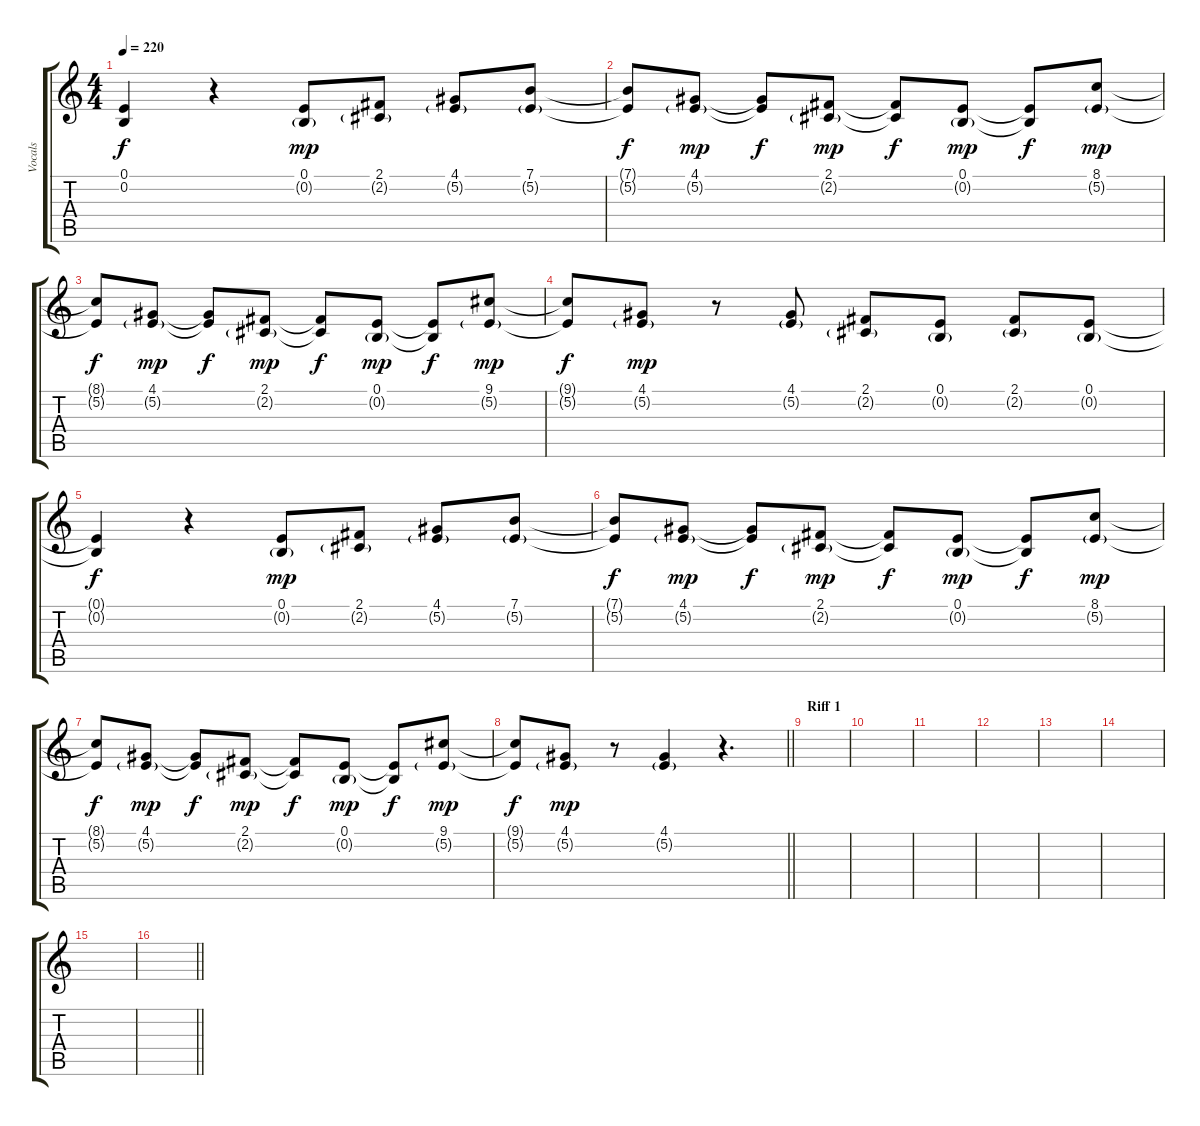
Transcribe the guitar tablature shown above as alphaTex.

\track ("Vocals" "Vocals") {instrument clarinet}
\staff {score tabs}
\tuning (E4 B3 G3 D3 A2 E2) {hide}
\ts (4 4)
\tempo 220
\clef g2
\ks c
(0.1{t} 0.2{t}).4{dy f} r.4 (0.1 0.2{g}).8{dy mp} (2.1 2.2{g}).8 (4.1 5.2{g}).8 (7.1 5.2{g}).8 |
(7.1{t} 5.2{t}).8{dy f} (4.1 5.2{g}).8{dy mp} (4.1{t} 5.2{t}).8{dy f} (2.1 2.2{g}).8{dy mp} (2.1{t} 2.2{t}).8{dy f} (0.1 0.2{g}).8{dy mp} (0.1{t} 0.2{t}).8{dy f} (8.1 5.2{g}).8{dy mp} |
(8.1{t} 5.2{t}).8{dy f} (4.1 5.2{g}).8{dy mp} (4.1{t} 5.2{t}).8{dy f} (2.1 2.2{g}).8{dy mp} (2.1{t} 2.2{t}).8{dy f} (0.1 0.2{g}).8{dy mp} (0.1{t} 0.2{t}).8{dy f} (9.1 5.2{g}).8{dy mp} |
(9.1{t} 5.2{t}).8{dy f} (4.1 5.2{g}).8{dy mp} r.8 (4.1 5.2{g}).8 (2.1 2.2{g}).8 (0.1 0.2{g}).8 (2.1 2.2{g}).8 (0.1 0.2{g}).8 |
(0.1{t} 0.2{t}).4{dy f} r.4 (0.1 0.2{g}).8{dy mp} (2.1 2.2{g}).8 (4.1 5.2{g}).8 (7.1 5.2{g}).8 |
(7.1{t} 5.2{t}).8{dy f} (4.1 5.2{g}).8{dy mp} (4.1{t} 5.2{t}).8{dy f} (2.1 2.2{g}).8{dy mp} (2.1{t} 2.2{t}).8{dy f} (0.1 0.2{g}).8{dy mp} (0.1{t} 0.2{t}).8{dy f} (8.1 5.2{g}).8{dy mp} |
(8.1{t} 5.2{t}).8{dy f} (4.1 5.2{g}).8{dy mp} (4.1{t} 5.2{t}).8{dy f} (2.1 2.2{g}).8{dy mp} (2.1{t} 2.2{t}).8{dy f} (0.1 0.2{g}).8{dy mp} (0.1{t} 0.2{t}).8{dy f} (9.1 5.2{g}).8{dy mp} |
\barLineRight lightlight
(9.1{t} 5.2{t}).8{dy f} (4.1 5.2{g}).8{dy mp} r.8 (4.1 5.2{g}).4 r.4{d} |
\section ("" "Riff 1")
|
|
|
|
|
|
|
\barLineRight lightlight
